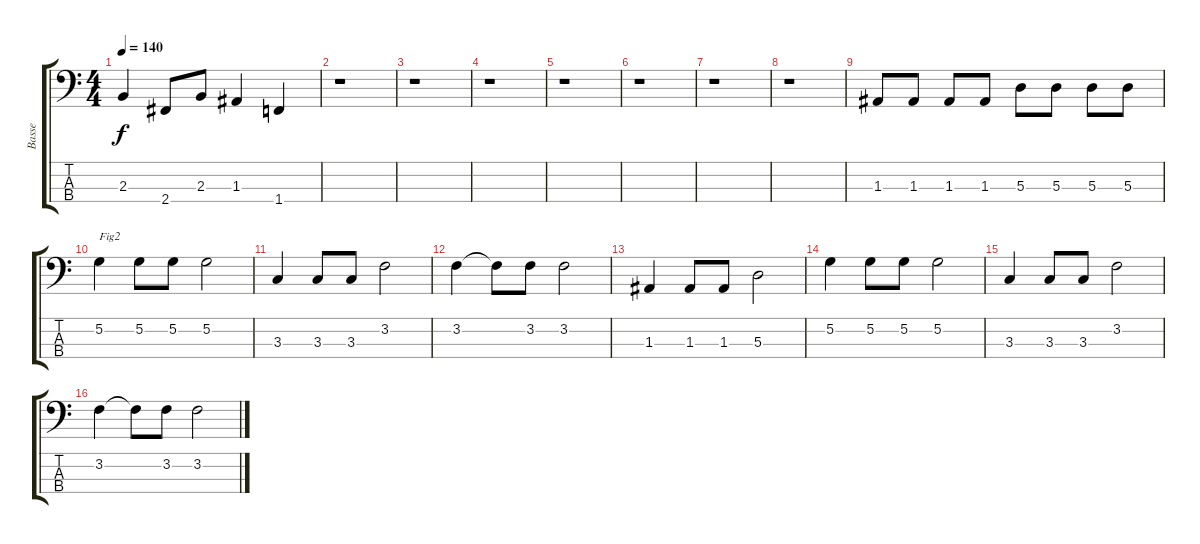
\track ("Basse" "Basse") {instrument electricbasspick}
\staff {score tabs}
\tuning (G2 D2 A1 E1) {hide}
\ts (4 4)
\tempo 140
\clef f4
\ks c
2.3.4{dy f} 2.4.8 2.3.8 1.3.4 1.4.4 |
r.1 |
r.1 |
r.1 |
r.1 |
r.1 |
r.1 |
r.1 |
1.3.8 1.3.8 1.3.8 1.3.8 5.3.8 5.3.8 5.3.8 5.3.8 |
5.2.4{txt "Fig2"} 5.2.8 5.2.8 5.2.2 |
3.3.4 3.3.8 3.3.8 3.2.2 |
3.2.4 3.2{t}.8 3.2.8 3.2.2 |
1.3.4 1.3.8 1.3.8 5.3.2 |
5.2.4 5.2.8 5.2.8 5.2.2 |
3.3.4 3.3.8 3.3.8 3.2.2 |
3.2.4 3.2{t}.8 3.2.8 3.2.2
